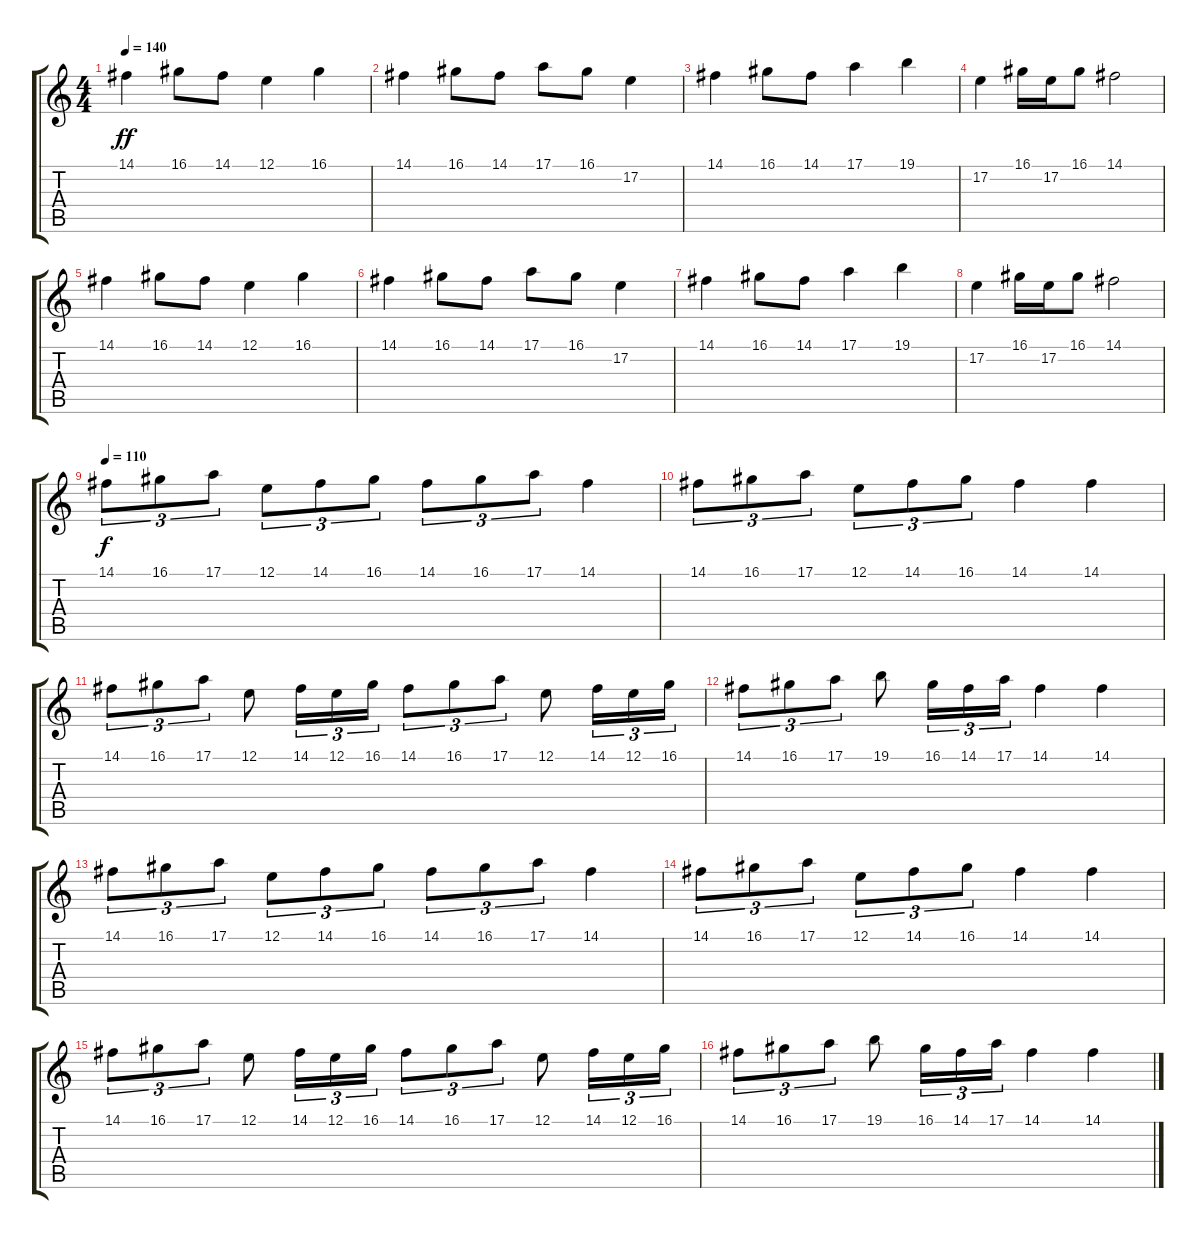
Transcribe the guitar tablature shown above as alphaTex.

\track "" {instrument piccolo}
\staff {score tabs}
\tuning (E4 B3 G3 D3 A2 E2) {hide}
\ts (4 4)
\tempo 140
\clef g2
\ks c
14.1.4{dy ff} 16.1.8 14.1.8 12.1.4 16.1.4 |
14.1.4 16.1.8 14.1.8 17.1.8 16.1.8 17.2.4 |
14.1.4 16.1.8 14.1.8 17.1.4 19.1.4 |
17.2.4 16.1.16 17.2.16 16.1.8 14.1.2 |
14.1.4 16.1.8 14.1.8 12.1.4 16.1.4 |
14.1.4 16.1.8 14.1.8 17.1.8 16.1.8 17.2.4 |
14.1.4 16.1.8 14.1.8 17.1.4 19.1.4 |
17.2.4 16.1.16 17.2.16 16.1.8 14.1.2 |
\tempo 110
14.1.8{tu (3 2) dy f} 16.1.8{tu (3 2)} 17.1.8{tu (3 2)} 12.1.8{tu (3 2)} 14.1.8{tu (3 2)} 16.1.8{tu (3 2)} 14.1.8{tu (3 2)} 16.1.8{tu (3 2)} 17.1.8{tu (3 2)} 14.1.4 |
14.1.8{tu (3 2)} 16.1.8{tu (3 2)} 17.1.8{tu (3 2)} 12.1.8{tu (3 2)} 14.1.8{tu (3 2)} 16.1.8{tu (3 2)} 14.1.4 14.1.4 |
14.1.8{tu (3 2)} 16.1.8{tu (3 2)} 17.1.8{tu (3 2)} 12.1.8 14.1.16{tu (3 2)} 12.1.16{tu (3 2)} 16.1.16{tu (3 2)} 14.1.8{tu (3 2)} 16.1.8{tu (3 2)} 17.1.8{tu (3 2)} 12.1.8 14.1.16{tu (3 2)} 12.1.16{tu (3 2)} 16.1.16{tu (3 2)} |
14.1.8{tu (3 2)} 16.1.8{tu (3 2)} 17.1.8{tu (3 2)} 19.1.8 16.1.16{tu (3 2)} 14.1.16{tu (3 2)} 17.1.16{tu (3 2)} 14.1.4 14.1.4 |
14.1.8{tu (3 2)} 16.1.8{tu (3 2)} 17.1.8{tu (3 2)} 12.1.8{tu (3 2)} 14.1.8{tu (3 2)} 16.1.8{tu (3 2)} 14.1.8{tu (3 2)} 16.1.8{tu (3 2)} 17.1.8{tu (3 2)} 14.1.4 |
14.1.8{tu (3 2)} 16.1.8{tu (3 2)} 17.1.8{tu (3 2)} 12.1.8{tu (3 2)} 14.1.8{tu (3 2)} 16.1.8{tu (3 2)} 14.1.4 14.1.4 |
14.1.8{tu (3 2)} 16.1.8{tu (3 2)} 17.1.8{tu (3 2)} 12.1.8 14.1.16{tu (3 2)} 12.1.16{tu (3 2)} 16.1.16{tu (3 2)} 14.1.8{tu (3 2)} 16.1.8{tu (3 2)} 17.1.8{tu (3 2)} 12.1.8 14.1.16{tu (3 2)} 12.1.16{tu (3 2)} 16.1.16{tu (3 2)} |
14.1.8{tu (3 2)} 16.1.8{tu (3 2)} 17.1.8{tu (3 2)} 19.1.8 16.1.16{tu (3 2)} 14.1.16{tu (3 2)} 17.1.16{tu (3 2)} 14.1.4 14.1.4
